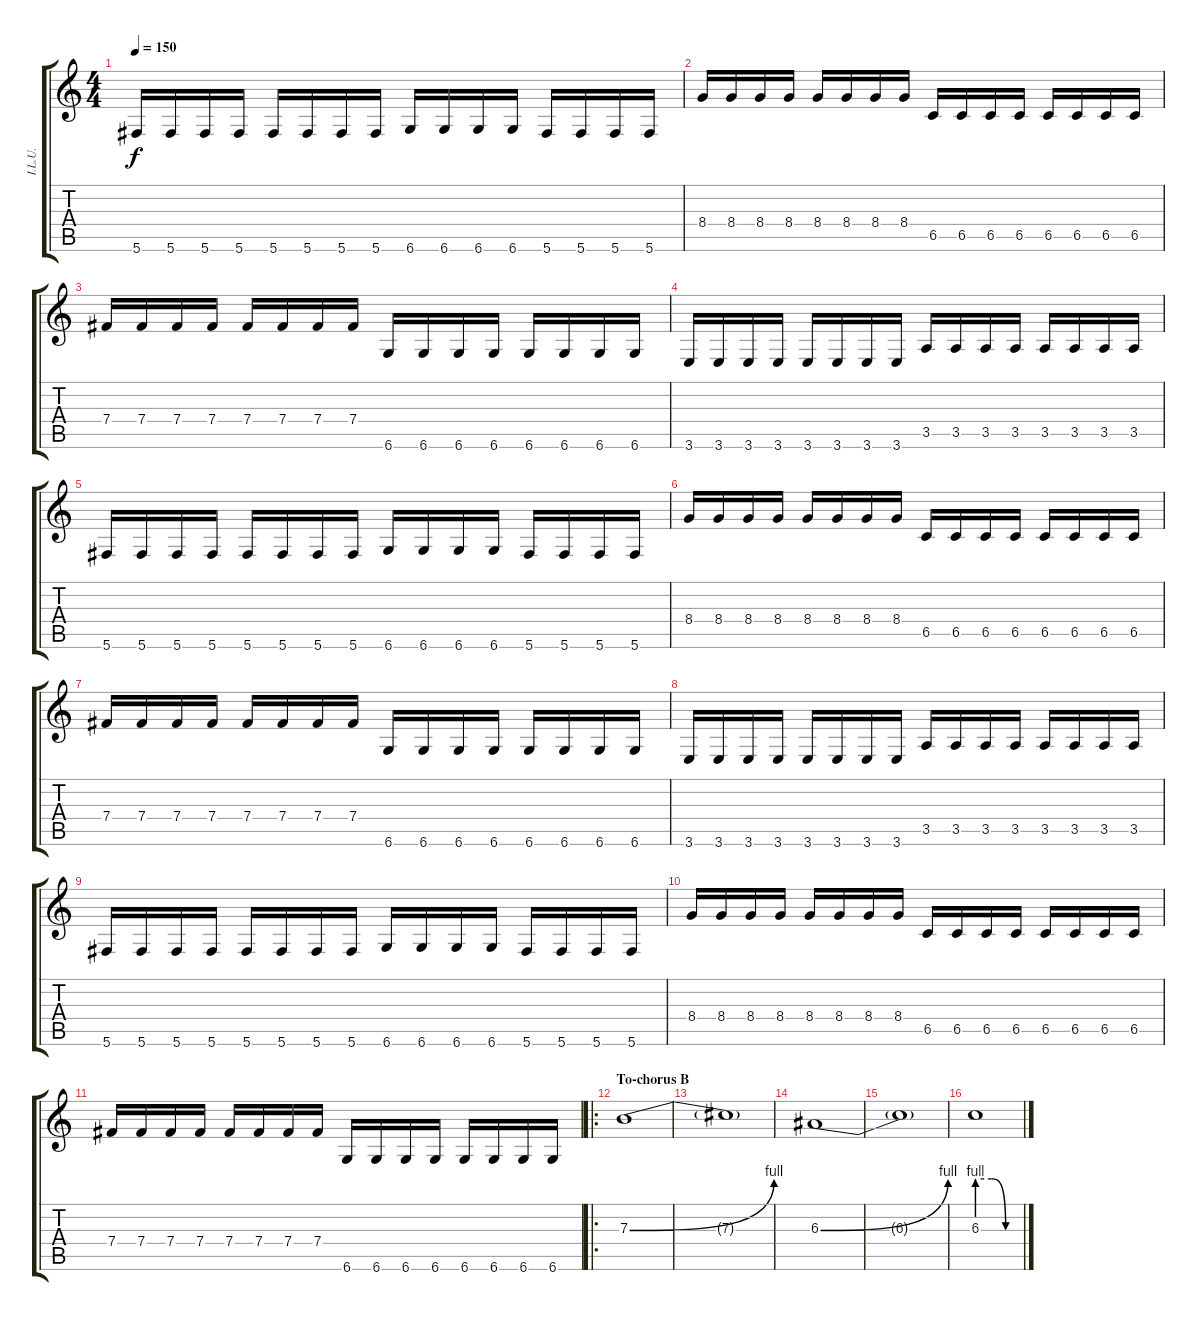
\track ("I.L.U." "I.L.U.") {instrument distortionguitar}
\staff {score tabs}
\tuning (Db4 Ab3 E3 B2 Gb2 Db2) {hide}
\ts (4 4)
\tempo 150
\clef g2
\ks c
5.6.16{dy f} 5.6.16 5.6.16 5.6.16 5.6.16 5.6.16 5.6.16 5.6.16 6.6.16 6.6.16 6.6.16 6.6.16 5.6.16 5.6.16 5.6.16 5.6.16 |
8.4.16 8.4.16 8.4.16 8.4.16 8.4.16 8.4.16 8.4.16 8.4.16 6.5.16 6.5.16 6.5.16 6.5.16 6.5.16 6.5.16 6.5.16 6.5.16 |
7.4.16 7.4.16 7.4.16 7.4.16 7.4.16 7.4.16 7.4.16 7.4.16 6.6.16 6.6.16 6.6.16 6.6.16 6.6.16 6.6.16 6.6.16 6.6.16 |
3.6.16 3.6.16 3.6.16 3.6.16 3.6.16 3.6.16 3.6.16 3.6.16 3.5.16 3.5.16 3.5.16 3.5.16 3.5.16 3.5.16 3.5.16 3.5.16 |
5.6.16 5.6.16 5.6.16 5.6.16 5.6.16 5.6.16 5.6.16 5.6.16 6.6.16 6.6.16 6.6.16 6.6.16 5.6.16 5.6.16 5.6.16 5.6.16 |
8.4.16 8.4.16 8.4.16 8.4.16 8.4.16 8.4.16 8.4.16 8.4.16 6.5.16 6.5.16 6.5.16 6.5.16 6.5.16 6.5.16 6.5.16 6.5.16 |
7.4.16 7.4.16 7.4.16 7.4.16 7.4.16 7.4.16 7.4.16 7.4.16 6.6.16 6.6.16 6.6.16 6.6.16 6.6.16 6.6.16 6.6.16 6.6.16 |
3.6.16 3.6.16 3.6.16 3.6.16 3.6.16 3.6.16 3.6.16 3.6.16 3.5.16 3.5.16 3.5.16 3.5.16 3.5.16 3.5.16 3.5.16 3.5.16 |
5.6.16 5.6.16 5.6.16 5.6.16 5.6.16 5.6.16 5.6.16 5.6.16 6.6.16 6.6.16 6.6.16 6.6.16 5.6.16 5.6.16 5.6.16 5.6.16 |
8.4.16 8.4.16 8.4.16 8.4.16 8.4.16 8.4.16 8.4.16 8.4.16 6.5.16 6.5.16 6.5.16 6.5.16 6.5.16 6.5.16 6.5.16 6.5.16 |
7.4.16 7.4.16 7.4.16 7.4.16 7.4.16 7.4.16 7.4.16 7.4.16 6.6.16 6.6.16 6.6.16 6.6.16 6.6.16 6.6.16 6.6.16 6.6.16 |
\ro
\section ("" "To-chorus B")
7.3{be (bend 0 0 60 4)}.1 |
7.3{t}.1 |
6.3{be (bend 0 0 60 4)}.1 |
6.3{t}.1 |
6.3{be (custom 0 4 20 4 40 0 60 0)}.1
